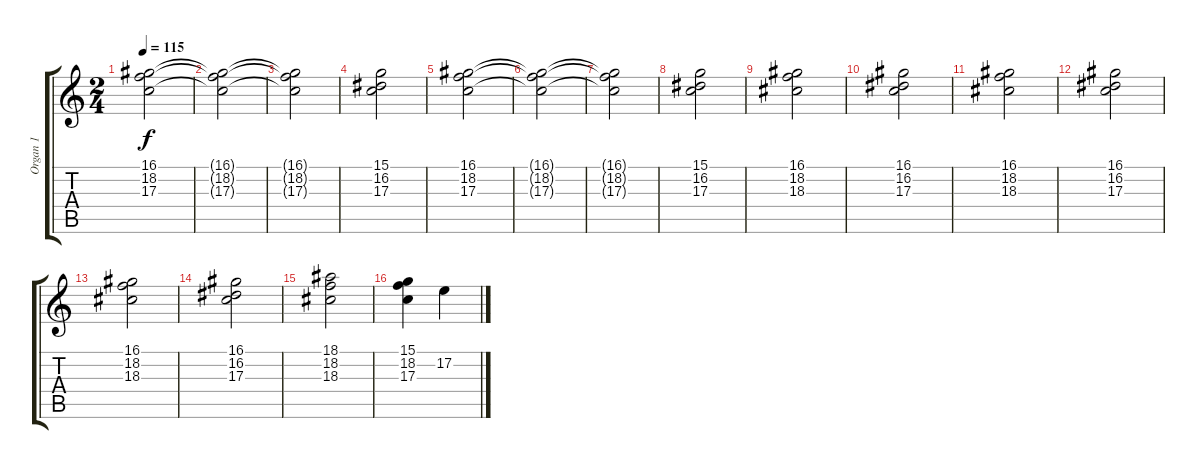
\track ("Organ 1" "Organ 1") {instrument percussiveorgan}
\staff {score tabs}
\tuning (E4 B3 G3 D3 A2 E2) {hide}
\ts (2 4)
\tempo 115
\clef g2
\ks c
(16.1 18.2 17.3).2{dy f} |
(16.1{t} 18.2{t} 17.3{t}).2 |
(16.1{t} 18.2{t} 17.3{t}).2 |
(15.1 16.2 17.3).2 |
(16.1 18.2 17.3).2 |
(16.1{t} 18.2{t} 17.3{t}).2 |
(16.1{t} 18.2{t} 17.3{t}).2 |
(15.1 16.2 17.3).2 |
(16.1 18.2 18.3).2 |
(16.1 16.2 17.3).2 |
(16.1 18.2 18.3).2 |
(16.1 16.2 17.3).2 |
(16.1 18.2 18.3).2 |
(16.1 16.2 17.3).2 |
(18.1 18.2 18.3).2 |
(15.1 18.2 17.3).4 17.2.4
